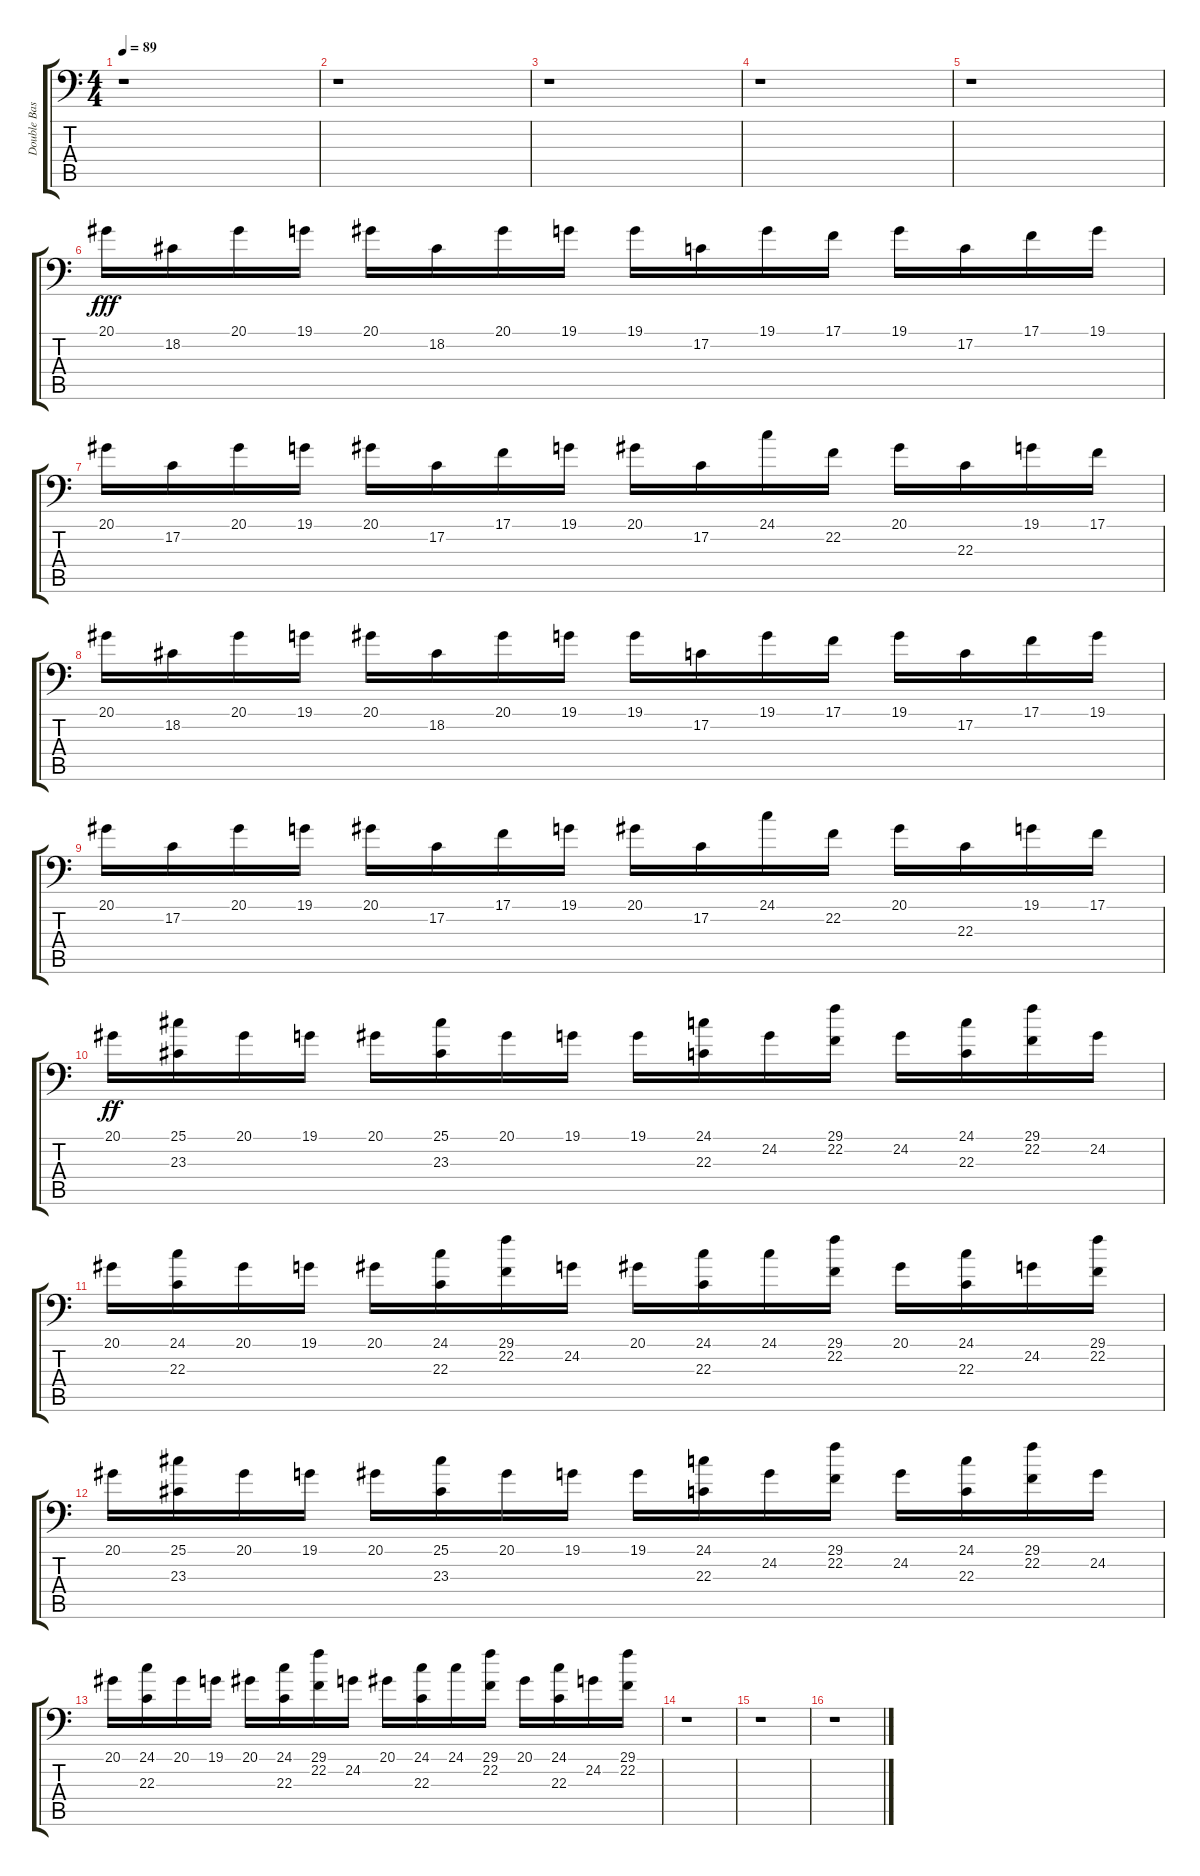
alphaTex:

\track ("Double Bass" "Double Bas") {instrument lead2sawtooth}
\staff {score tabs}
\tuning (C3 G2 D2 A1 E1 B0) {hide}
\ts (4 4)
\tempo 89
\clef f4
\ks c
r.1{dy fff} |
r.1 |
r.1 |
r.1 |
r.1 |
20.1.16 18.2.16 20.1.16 19.1.16 20.1.16 18.2.16 20.1.16 19.1.16 19.1.16 17.2.16 19.1.16 17.1.16 19.1.16 17.2.16 17.1.16 19.1.16 |
20.1.16 17.2.16 20.1.16 19.1.16 20.1.16 17.2.16 17.1.16 19.1.16 20.1.16 17.2.16 24.1.16 22.2.16 20.1.16 22.3.16 19.1.16 17.1.16 |
20.1.16 18.2.16 20.1.16 19.1.16 20.1.16 18.2.16 20.1.16 19.1.16 19.1.16 17.2.16 19.1.16 17.1.16 19.1.16 17.2.16 17.1.16 19.1.16 |
20.1.16 17.2.16 20.1.16 19.1.16 20.1.16 17.2.16 17.1.16 19.1.16 20.1.16 17.2.16 24.1.16 22.2.16 20.1.16 22.3.16 19.1.16 17.1.16 |
20.1.16{dy ff} (25.1 23.3).16 20.1.16 19.1.16 20.1.16 (25.1 23.3).16 20.1.16 19.1.16 19.1.16 (24.1 22.3).16 24.2.16 (29.1 22.2).16 24.2.16 (24.1 22.3).16 (29.1 22.2).16 24.2.16 |
20.1.16 (24.1 22.3).16 20.1.16 19.1.16 20.1.16 (24.1 22.3).16 (29.1 22.2).16 24.2.16 20.1.16 (24.1 22.3).16 24.1.16 (29.1 22.2).16 20.1.16 (24.1 22.3).16 24.2.16 (29.1 22.2).16 |
20.1.16 (25.1 23.3).16 20.1.16 19.1.16 20.1.16 (25.1 23.3).16 20.1.16 19.1.16 19.1.16 (24.1 22.3).16 24.2.16 (29.1 22.2).16 24.2.16 (24.1 22.3).16 (29.1 22.2).16 24.2.16 |
20.1.16 (24.1 22.3).16 20.1.16 19.1.16 20.1.16 (24.1 22.3).16 (29.1 22.2).16 24.2.16 20.1.16 (24.1 22.3).16 24.1.16 (29.1 22.2).16 20.1.16 (24.1 22.3).16 24.2.16 (29.1 22.2).16 |
r.1 |
r.1 |
r.1
